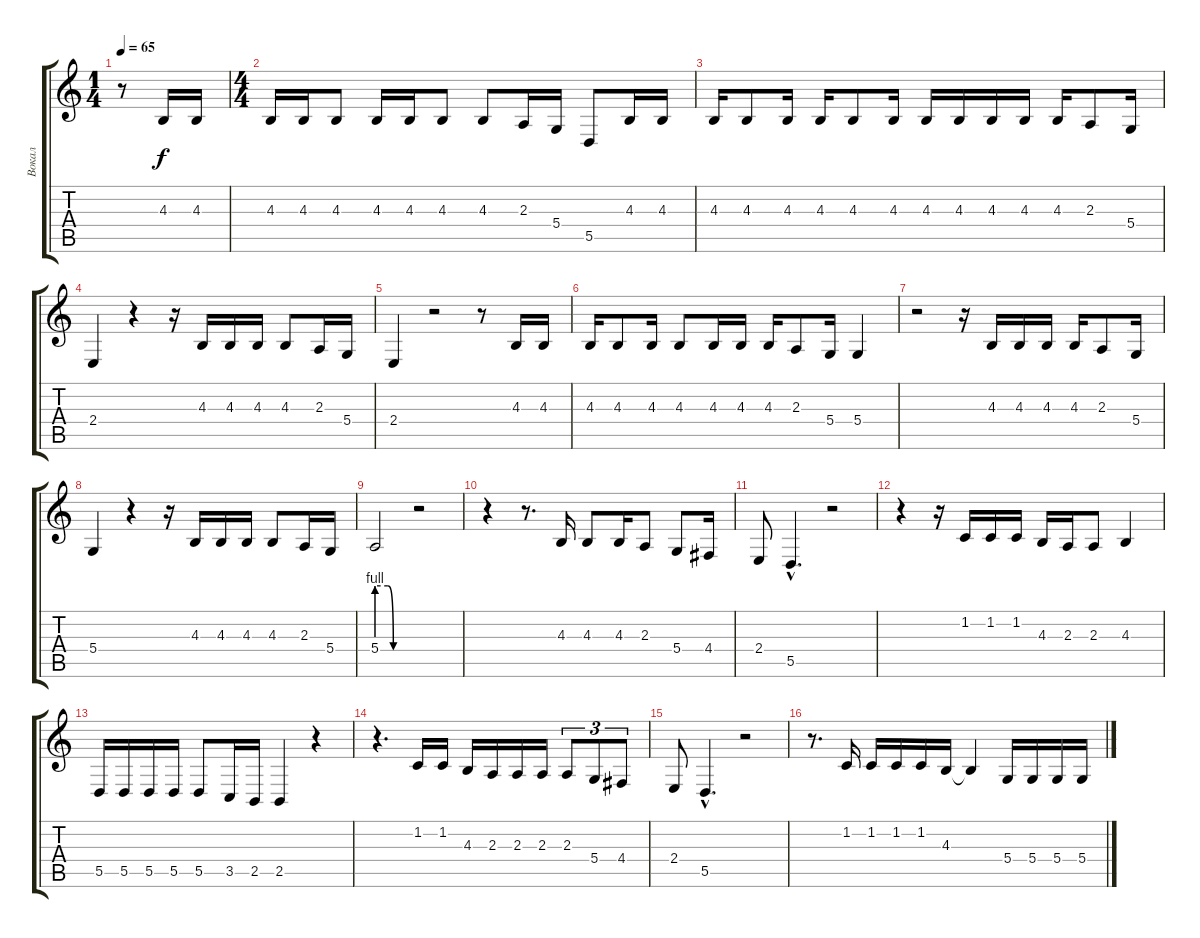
\track ("Вокал" "Вокал") {instrument harmonica}
\staff {score tabs}
\tuning (E4 B3 G3 D3 A2 E2) {hide}
\ts (1 4)
\tempo 65
\clef g2
\ks c
r.8{dy f instrument harmonica} 4.3.16 4.3.16 |
\ts (4 4)
4.3.16 4.3.16 4.3.8 4.3.16 4.3.16 4.3.8 4.3.8 2.3.16 5.4.16 5.5.8 4.3.16 4.3.16 |
4.3.16 4.3.8 4.3.16 4.3.16 4.3.8 4.3.16 4.3.16 4.3.16 4.3.16 4.3.16 4.3.16 2.3.8 5.4.16 |
2.4.4 r.4 r.16 4.3.16 4.3.16 4.3.16 4.3.8 2.3.16 5.4.16 |
2.4.4 r.2 r.8 4.3.16 4.3.16 |
4.3.16 4.3.8 4.3.16 4.3.8 4.3.16 4.3.16 4.3.16 2.3.8 5.4.16 5.4.4 |
r.2 r.16 4.3.16 4.3.16 4.3.16 4.3.16 2.3.8 5.4.16 |
5.4.4 r.4 r.16 4.3.16 4.3.16 4.3.16 4.3.8 2.3.16 5.4.16 |
5.4{be (custom 0 4 20 4 30 0 60 0)}.2 r.2 |
r.4 r.8{d} 4.3.16 4.3.8 4.3.16 2.3.8 5.4.8 4.4.16 |
2.4.8 5.5{hac}.4{d} r.2 |
r.4 r.16 1.2.16 1.2.16 1.2.16 4.3.16 2.3.16 2.3.8 4.3.4 |
5.5.16 5.5.16 5.5.16 5.5.16 5.5.8 3.5.16 2.5.16 2.5.4 r.4 |
r.4{d} 1.2.16 1.2.16 4.3.16 2.3.16 2.3.16 2.3.16 2.3.8{tu (3 2)} 5.4.8{tu (3 2)} 4.4.8{tu (3 2)} |
2.4.8 5.5{hac}.4{d} r.2 |
r.8{d} 1.2.16 1.2.16 1.2.16 1.2.16 4.3.16 4.3{t}.4 5.4.16 5.4.16 5.4.16 5.4.16
